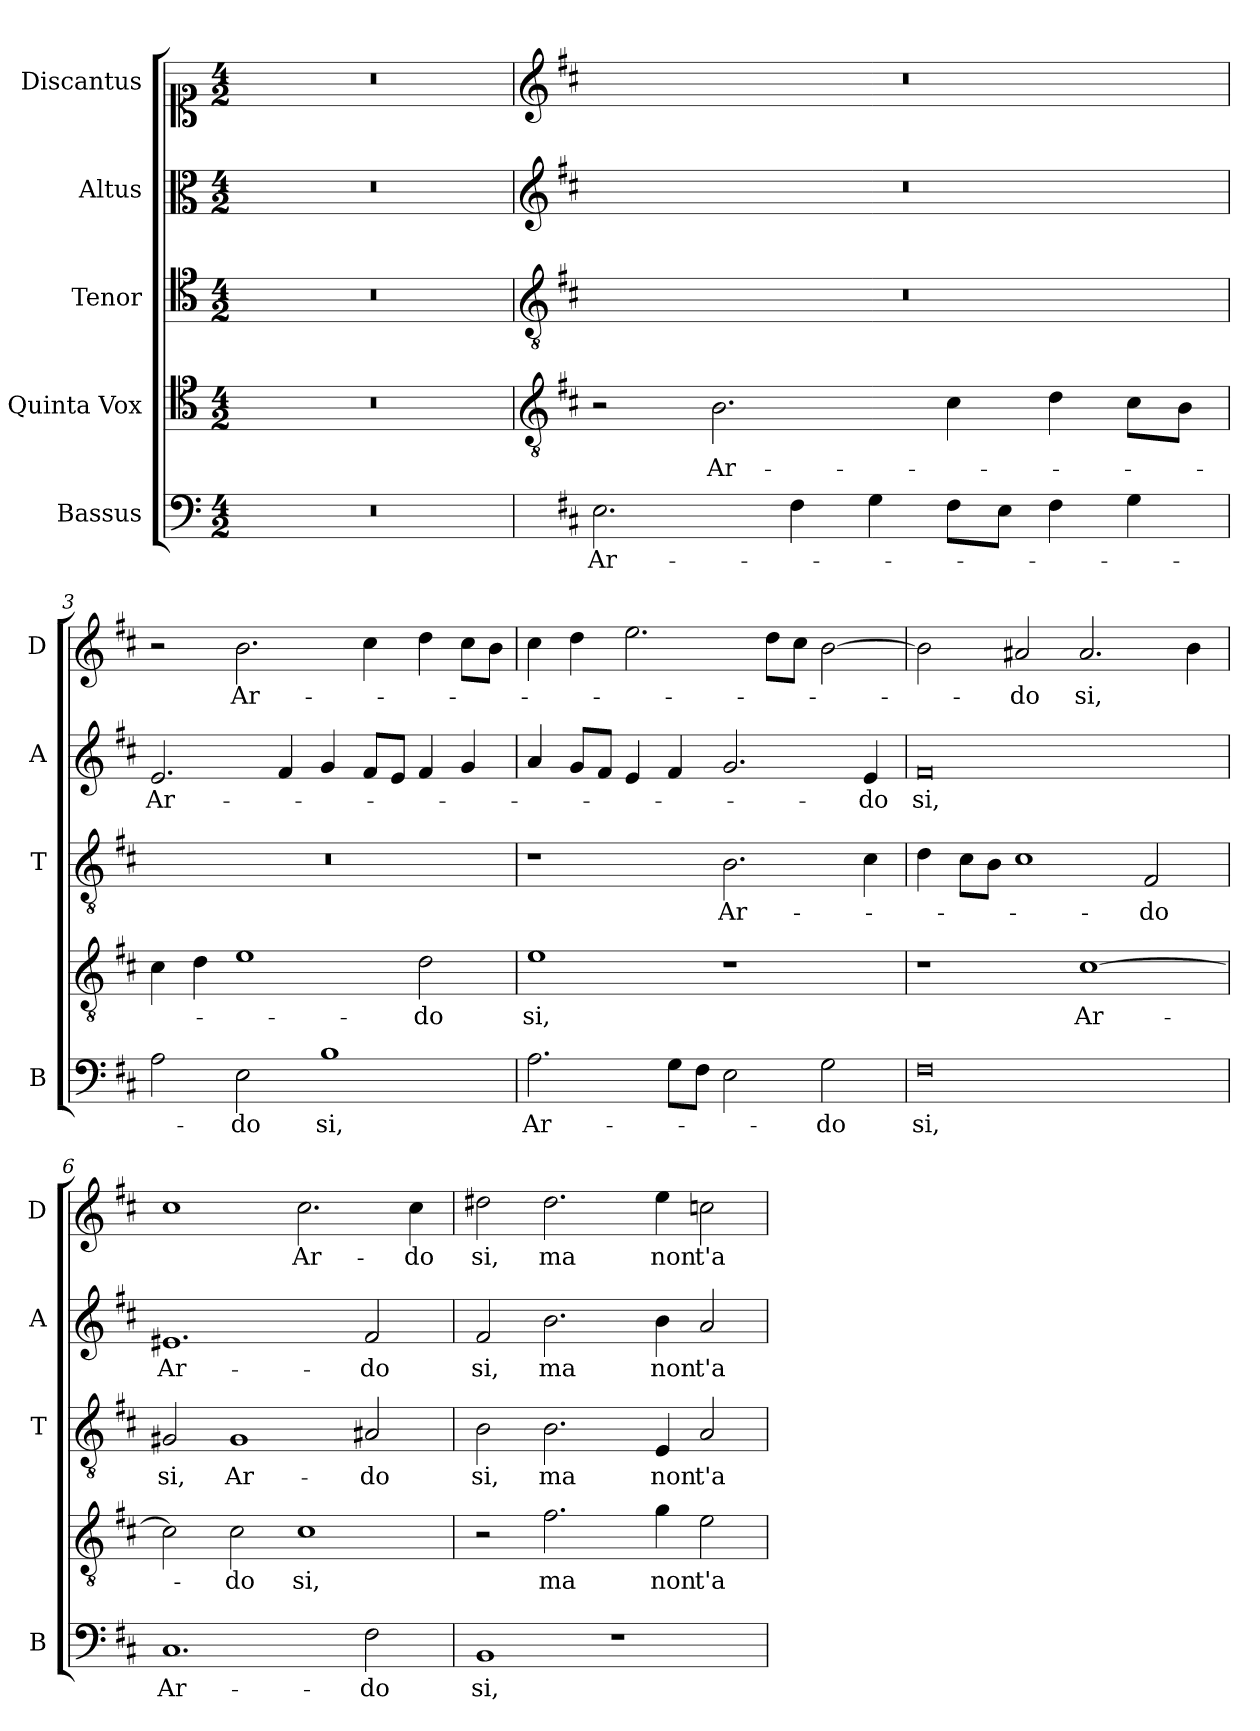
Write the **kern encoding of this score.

**kern	**text	**kern	**text	**kern	**text	**kern	**text	**kern	**text
*part5	*part5	*part4	*part4	*part3	*part3	*part2	*part2	*part1	*part1
*staff5	*staff5	*staff4	*staff4	*staff3	*staff3	*staff2	*staff2	*staff1	*staff1
*I"Bassus	*	*I"Quinta Vox	*	*I"Tenor	*	*I"Altus	*	*I"Discantus	*
*I'B	*	*	*	*I'T	*	*I'A	*	*I'D	*
*clefF4	*	*clefC4	*	*clefC4	*	*clefC3	*	*clefC1	*
*k[]	*	*k[]	*	*k[]	*	*k[]	*	*k[]	*
*C:	*	*C:	*	*C:	*	*C:	*	*C:	*
*M4/2	*	*M4/2	*	*M4/2	*	*M4/2	*	*M4/2	*
=1	=1	=1	=1	=1	=1	=1	=1	=1	=1
0r	.	0r	.	0r	.	0r	.	0r	.
=2	=2	=2	=2	=2	=2	=2	=2	=2	=2
*	*	*clefGv2	*	*clefGv2	*	*clefG2	*	*clefG2	*
*k[f#c#]	*	*k[f#c#]	*	*k[f#c#]	*	*k[f#c#]	*	*k[f#c#]	*
*D:	*	*D:	*	*D:	*	*D:	*	*D:	*
!	!LO:LY:b	!	!	!	!	!	!	!	!
2.E\	Ar-	2r	.	0r	.	0r	.	0r	.
!	!	!	!LO:LY:b	!	!	!	!	!	!
.	.	2.B\	Ar-	.	.	.	.	.	.
4F#\	.	.	.	.	.	.	.	.	.
4G\	.	.	.	.	.	.	.	.	.
8F#\L	.	4c#\	.	.	.	.	.	.	.
8E\J	.	.	.	.	.	.	.	.	.
4F#\	.	4d\	.	.	.	.	.	.	.
4G\	.	8c#\L	.	.	.	.	.	.	.
.	.	8B\J	.	.	.	.	.	.	.
=3	=3	=3	=3	=3	=3	=3	=3	=3	=3
!	!	!	!	!	!	!	!LO:LY:b	!	!
2A\	.	4c#\	.	0r	.	2.e/	Ar-	2r	.
.	.	4d\	.	.	.	.	.	.	.
!	!LO:LY:b	!	!	!	!	!	!	!	!LO:LY:b
2E\	-do	1e	.	.	.	.	.	2.b\	Ar-
.	.	.	.	.	.	4f#/	.	.	.
!	!LO:LY:b	!	!	!	!	!	!	!	!
1B	si,	.	.	.	.	4g/	.	.	.
.	.	.	.	.	.	8f#/L	.	4cc#\	.
.	.	.	.	.	.	8e/J	.	.	.
!	!	!	!LO:LY:b	!	!	!	!	!	!
.	.	2d\	-do	.	.	4f#/	.	4dd\	.
.	.	.	.	.	.	4g/	.	8cc#\L	.
.	.	.	.	.	.	.	.	8b\J	.
=4	=4	=4	=4	=4	=4	=4	=4	=4	=4
!	!LO:LY:b	!	!LO:LY:b	!	!	!	!	!	!
2.A\	Ar-	1e	si,	1r	.	4a/	.	4cc#\	.
.	.	.	.	.	.	8g/L	.	4dd\	.
.	.	.	.	.	.	8f#/J	.	.	.
.	.	.	.	.	.	4e/	.	2.ee\	.
8G\L	.	.	.	.	.	4f#/	.	.	.
8F#\J	.	.	.	.	.	.	.	.	.
!	!	!	!	!	!LO:LY:b	!	!	!	!
2E\	.	1r	.	2.B\	Ar-	2.g/	.	.	.
.	.	.	.	.	.	.	.	8dd\L	.
.	.	.	.	.	.	.	.	8cc#\J	.
!	!LO:LY:b	!	!	!	!	!	!	!	!
2G\	-do	.	.	.	.	.	.	[2b\	.
!	!	!	!	!	!	!	!LO:LY:b	!	!
.	.	.	.	4c#\	.	4e/	-do	.	.
!!LO:LB:g=z
=5	=5	=5	=5	=5	=5	=5	=5	=5	=5
!	!LO:LY:b	!	!	!	!	!	!LO:LY:b	!	!
0F#	si,	1r	.	4d\	.	0f#	si,	2b\]	.
.	.	.	.	8c#\L	.	.	.	.	.
.	.	.	.	8B\J	.	.	.	.	.
!	!	!	!	!	!	!	!	!	!LO:LY:b
.	.	.	.	1c#	.	.	.	2a#X/	-do
!	!	!	!LO:LY:b	!	!	!	!	!	!LO:LY:b
.	.	[1c#	Ar-	.	.	.	.	2.a#/	si,
!	!	!	!	!	!LO:LY:b	!	!	!	!
.	.	.	.	2F#/	-do	.	.	.	.
.	.	.	.	.	.	.	.	4b\	.
=6	=6	=6	=6	=6	=6	=6	=6	=6	=6
!	!LO:LY:b	!	!	!	!LO:LY:b	!	!LO:LY:b	!	!
1.C#	Ar-	2c#\]	.	2G#X/	si,	1.e#X	Ar-	1cc#	.
!	!	!	!LO:LY:b	!	!LO:LY:b	!	!	!	!
.	.	2c#\	-do	1G#	Ar-	.	.	.	.
!	!	!	!LO:LY:b	!	!	!	!	!	!LO:LY:b
.	.	1c#	si,	.	.	.	.	2.cc#\	Ar-
!	!LO:LY:b	!	!	!	!LO:LY:b	!	!LO:LY:b	!	!
2F#\	-do	.	.	2A#X/	-do	2f#/	-do	.	.
!	!	!	!	!	!	!	!	!	!LO:LY:b
.	.	.	.	.	.	.	.	4cc#\	-do
=7	=7	=7	=7	=7	=7	=7	=7	=7	=7
!	!LO:LY:b	!	!	!	!LO:LY:b	!	!LO:LY:b	!	!LO:LY:b
1BB	si,	2r	.	2B\	si,	2f#/	si,	2dd#X\	si,
!	!	!	!LO:LY:b	!	!LO:LY:b	!	!LO:LY:b	!	!LO:LY:b
.	.	2.f#\	ma	2.B\	ma	2.b\	ma	2.dd#\	ma
1r	.	.	.	.	.	.	.	.	.
!	!	!	!LO:LY:b	!	!LO:LY:b	!	!LO:LY:b	!	!LO:LY:b
.	.	4g\	non	4E/	non	4b\	non	4ee\	non
!	!	!	!LO:LY:b	!	!LO:LY:b	!	!LO:LY:b	!	!LO:LY:b
.	.	2e\	t'a-	2A/	t'a-	2a/	t'a-	2ccn\	t'a-
=	=	=	=	=	=	=	=	=	=
*-	*-	*-	*-	*-	*-	*-	*-	*-	*-
